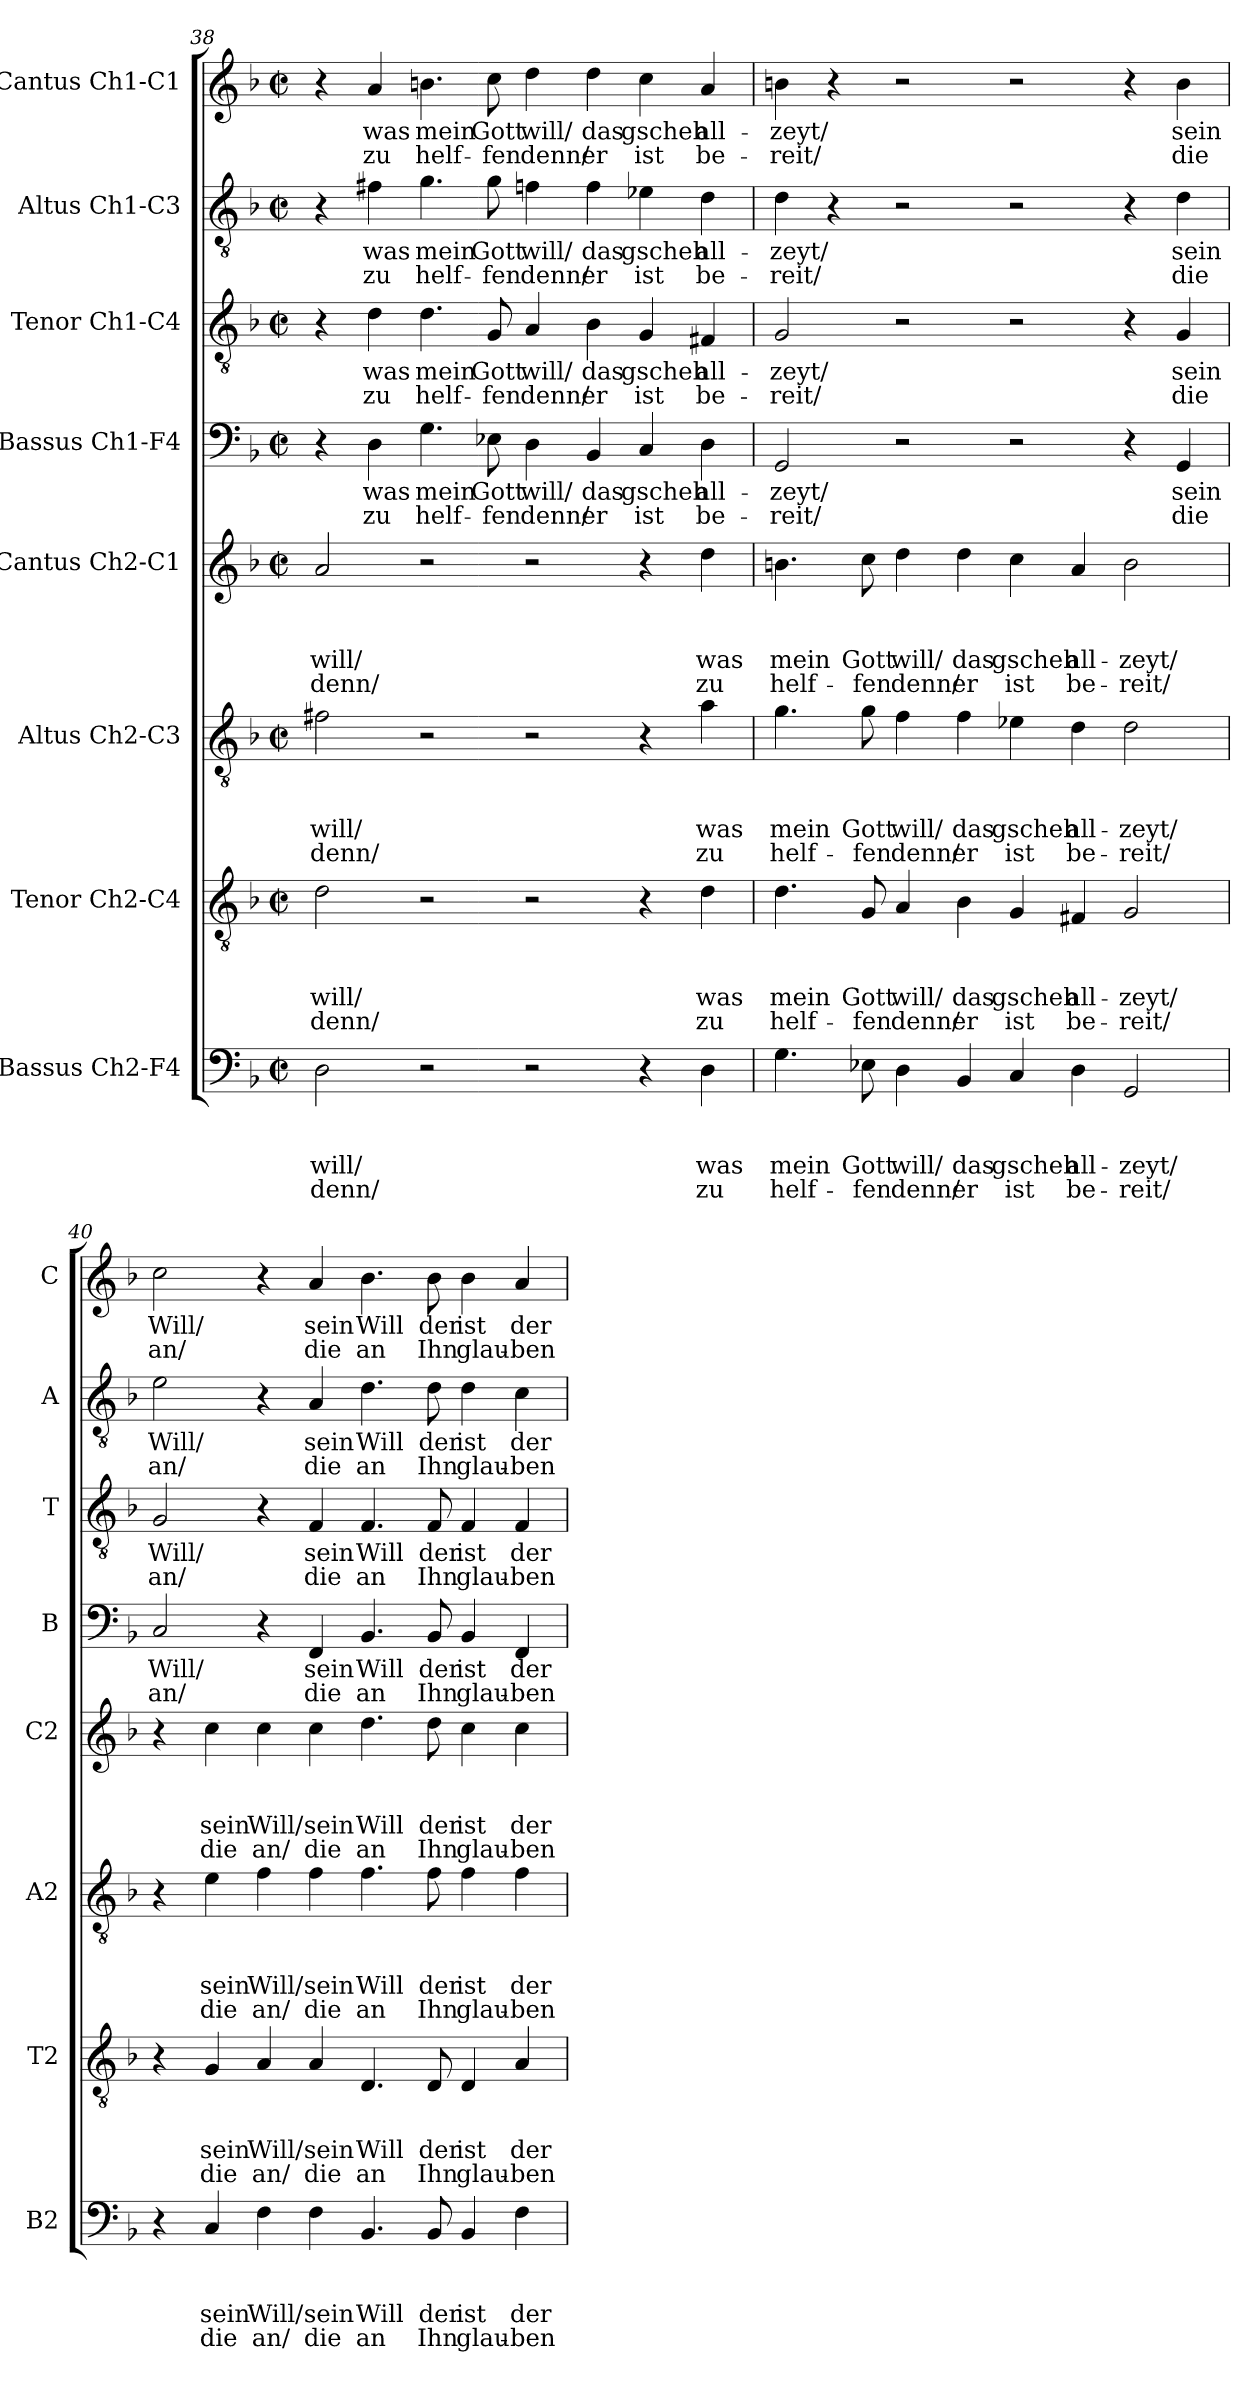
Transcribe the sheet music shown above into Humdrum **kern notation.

**kern	**text	**text	**text	**text	**kern	**text	**text	**text	**text	**kern	**text	**text	**text	**text	**kern	**text	**text	**text	**text	**kern	**text	**text	**kern	**text	**text	**kern	**text	**text	**kern	**text	**text
*part8	*part8	*part8	*part8	*part8	*part7	*part7	*part7	*part7	*part7	*part6	*part6	*part6	*part6	*part6	*part5	*part5	*part5	*part5	*part5	*part4	*part4	*part4	*part3	*part3	*part3	*part2	*part2	*part2	*part1	*part1	*part1
*staff8	*staff8	*staff8	*staff8	*staff8	*staff7	*staff7	*staff7	*staff7	*staff7	*staff6	*staff6	*staff6	*staff6	*staff6	*staff5	*staff5	*staff5	*staff5	*staff5	*staff4	*staff4	*staff4	*staff3	*staff3	*staff3	*staff2	*staff2	*staff2	*staff1	*staff1	*staff1
*I"Bassus Ch2-F4	*	*	*	*	*I"Tenor Ch2-C4	*	*	*	*	*I"Altus Ch2-C3	*	*	*	*	*I"Cantus Ch2-C1	*	*	*	*	*I"Bassus Ch1-F4	*	*	*I"Tenor Ch1-C4	*	*	*I"Altus Ch1-C3	*	*	*I"Cantus Ch1-C1	*	*
*I'B2	*	*	*	*	*I'T2	*	*	*	*	*I'A2	*	*	*	*	*I'C2	*	*	*	*	*I'B	*	*	*I'T	*	*	*I'A	*	*	*I'C	*	*
*clefF4	*	*	*	*	*clefGv2	*	*	*	*	*clefGv2	*	*	*	*	*clefG2	*	*	*	*	*clefF4	*	*	*clefGv2	*	*	*clefGv2	*	*	*clefG2	*	*
*k[b-]	*	*	*	*	*k[b-]	*	*	*	*	*k[b-]	*	*	*	*	*k[b-]	*	*	*	*	*k[b-]	*	*	*k[b-]	*	*	*k[b-]	*	*	*k[b-]	*	*
*F:	*	*	*	*	*F:	*	*	*	*	*F:	*	*	*	*	*F:	*	*	*	*	*F:	*	*	*F:	*	*	*F:	*	*	*F:	*	*
*M2/2	*	*	*	*	*M2/2	*	*	*	*	*M2/2	*	*	*	*	*M2/2	*	*	*	*	*M2/2	*	*	*M2/2	*	*	*M2/2	*	*	*M2/2	*	*
*met(c|)	*	*	*	*	*met(c|)	*	*	*	*	*met(c|)	*	*	*	*	*met(c|)	*	*	*	*	*met(c|)	*	*	*met(c|)	*	*	*met(c|)	*	*	*met(c|)	*	*
=38	=38	=38	=38	=38	=38	=38	=38	=38	=38	=38	=38	=38	=38	=38	=38	=38	=38	=38	=38	=38	=38	=38	=38	=38	=38	=38	=38	=38	=38	=38	=38
!	!	!	!LO:LY:b	!LO:LY:b	!	!	!	!LO:LY:b	!LO:LY:b	!	!	!	!LO:LY:b	!LO:LY:b	!	!	!	!LO:LY:b	!LO:LY:b	!	!	!	!	!	!	!	!	!	!	!	!
2D\	.	.	will/	denn/	2d\	.	.	will/	denn/	2f#X\	.	.	will/	denn/	2a/	.	.	will/	denn/	4r	.	.	4r	.	.	4r	.	.	4r	.	.
!	!	!	!	!	!	!	!	!	!	!	!	!	!	!	!	!	!	!	!	!	!LO:LY:b	!LO:LY:b	!	!LO:LY:b	!LO:LY:b	!	!LO:LY:b	!LO:LY:b	!	!LO:LY:b	!LO:LY:b
.	.	.	.	.	.	.	.	.	.	.	.	.	.	.	.	.	.	.	.	4D\	was	zu	4d\	was	zu	4f#X\	was	zu	4a/	was	zu
!	!	!	!	!	!	!	!	!	!	!	!	!	!	!	!	!	!	!	!	!	!LO:LY:b	!LO:LY:b	!	!LO:LY:b	!LO:LY:b	!	!LO:LY:b	!LO:LY:b	!	!LO:LY:b	!LO:LY:b
2r	.	.	.	.	2r	.	.	.	.	2r	.	.	.	.	2r	.	.	.	.	4.G\	mein	helf-	4.d\	mein	helf-	4.g\	mein	helf-	4.bn\	mein	helf-
!	!	!	!	!	!	!	!	!	!	!	!	!	!	!	!	!	!	!	!	!	!LO:LY:b	!LO:LY:b	!	!LO:LY:b	!LO:LY:b	!	!LO:LY:b	!LO:LY:b	!	!LO:LY:b	!LO:LY:b
.	.	.	.	.	.	.	.	.	.	.	.	.	.	.	.	.	.	.	.	8E-X\	Gott	-fen	8G/	Gott	-fen	8g\	Gott	-fen	8cc\	Gott	-fen
!	!	!	!	!	!	!	!	!	!	!	!	!	!	!	!	!	!	!	!	!	!LO:LY:b	!LO:LY:b	!	!LO:LY:b	!LO:LY:b	!	!LO:LY:b	!LO:LY:b	!	!LO:LY:b	!LO:LY:b
2r	.	.	.	.	2r	.	.	.	.	2r	.	.	.	.	2r	.	.	.	.	4D\	will/	denn/	4A/	will/	denn/	4fn\	will/	denn/	4dd\	will/	denn/
!	!	!	!	!	!	!	!	!	!	!	!	!	!	!	!	!	!	!	!	!	!LO:LY:b	!LO:LY:b	!	!LO:LY:b	!LO:LY:b	!	!LO:LY:b	!LO:LY:b	!	!LO:LY:b	!LO:LY:b
.	.	.	.	.	.	.	.	.	.	.	.	.	.	.	.	.	.	.	.	4BB-/	das	er	4B-\	das	er	4f\	das	er	4dd\	das	er
!	!	!	!	!	!	!	!	!	!	!	!	!	!	!	!	!	!	!	!	!	!LO:LY:b	!LO:LY:b	!	!LO:LY:b	!LO:LY:b	!	!LO:LY:b	!LO:LY:b	!	!LO:LY:b	!LO:LY:b
4r	.	.	.	.	4r	.	.	.	.	4r	.	.	.	.	4r	.	.	.	.	4C/	gscheh	ist	4G/	gscheh	ist	4e-X\	gscheh	ist	4cc\	gscheh	ist
!	!	!	!LO:LY:b	!LO:LY:b	!	!	!	!LO:LY:b	!LO:LY:b	!	!	!	!LO:LY:b	!LO:LY:b	!	!	!	!LO:LY:b	!LO:LY:b	!	!LO:LY:b	!LO:LY:b	!	!LO:LY:b	!LO:LY:b	!	!LO:LY:b	!LO:LY:b	!	!LO:LY:b	!LO:LY:b
4D\	.	.	was	zu	4d\	.	.	was	zu	4a\	.	.	was	zu	4dd\	.	.	was	zu	4D\	all-	be-	4F#X/	all-	be-	4d\	all-	be-	4a/	all-	be-
=39	=39	=39	=39	=39	=39	=39	=39	=39	=39	=39	=39	=39	=39	=39	=39	=39	=39	=39	=39	=39	=39	=39	=39	=39	=39	=39	=39	=39	=39	=39	=39
!	!	!	!LO:LY:b	!LO:LY:b	!	!	!	!LO:LY:b	!LO:LY:b	!	!	!	!LO:LY:b	!LO:LY:b	!	!	!	!LO:LY:b	!LO:LY:b	!	!LO:LY:b	!LO:LY:b	!	!LO:LY:b	!LO:LY:b	!	!LO:LY:b	!LO:LY:b	!	!LO:LY:b	!LO:LY:b
4.G\	.	.	mein	helf-	4.d\	.	.	mein	helf-	4.g\	.	.	mein	helf-	4.bn\	.	.	mein	helf-	2GG/	-zeyt/	-reit/	2G/	-zeyt/	-reit/	4d\	-zeyt/	-reit/	4bn\	-zeyt/	-reit/
.	.	.	.	.	.	.	.	.	.	.	.	.	.	.	.	.	.	.	.	.	.	.	.	.	.	4r	.	.	4r	.	.
!	!	!	!LO:LY:b	!LO:LY:b	!	!	!	!LO:LY:b	!LO:LY:b	!	!	!	!LO:LY:b	!LO:LY:b	!	!	!	!LO:LY:b	!LO:LY:b	!	!	!	!	!	!	!	!	!	!	!	!
8E-X\	.	.	Gott	-fen	8G/	.	.	Gott	-fen	8g\	.	.	Gott	-fen	8cc\	.	.	Gott	-fen	.	.	.	.	.	.	.	.	.	.	.	.
!	!	!	!LO:LY:b	!LO:LY:b	!	!	!	!LO:LY:b	!LO:LY:b	!	!	!	!LO:LY:b	!LO:LY:b	!	!	!	!LO:LY:b	!LO:LY:b	!	!	!	!	!	!	!	!	!	!	!	!
4D\	.	.	will/	denn/	4A/	.	.	will/	denn/	4f\	.	.	will/	denn/	4dd\	.	.	will/	denn/	2r	.	.	2r	.	.	2r	.	.	2r	.	.
!	!	!	!LO:LY:b	!LO:LY:b	!	!	!	!LO:LY:b	!LO:LY:b	!	!	!	!LO:LY:b	!LO:LY:b	!	!	!	!LO:LY:b	!LO:LY:b	!	!	!	!	!	!	!	!	!	!	!	!
4BB-/	.	.	das	er	4B-\	.	.	das	er	4f\	.	.	das	er	4dd\	.	.	das	er	.	.	.	.	.	.	.	.	.	.	.	.
!	!	!	!LO:LY:b	!LO:LY:b	!	!	!	!LO:LY:b	!LO:LY:b	!	!	!	!LO:LY:b	!LO:LY:b	!	!	!	!LO:LY:b	!LO:LY:b	!	!	!	!	!	!	!	!	!	!	!	!
4C/	.	.	gscheh	ist	4G/	.	.	gscheh	ist	4e-X\	.	.	gscheh	ist	4cc\	.	.	gscheh	ist	2r	.	.	2r	.	.	2r	.	.	2r	.	.
!	!	!	!LO:LY:b	!LO:LY:b	!	!	!	!LO:LY:b	!LO:LY:b	!	!	!	!LO:LY:b	!LO:LY:b	!	!	!	!LO:LY:b	!LO:LY:b	!	!	!	!	!	!	!	!	!	!	!	!
4D\	.	.	all-	be-	4F#X/	.	.	all-	be-	4d\	.	.	all-	be-	4a/	.	.	all-	be-	.	.	.	.	.	.	.	.	.	.	.	.
!	!	!	!LO:LY:b	!LO:LY:b	!	!	!	!LO:LY:b	!LO:LY:b	!	!	!	!LO:LY:b	!LO:LY:b	!	!	!	!LO:LY:b	!LO:LY:b	!	!	!	!	!	!	!	!	!	!	!	!
2GG/	.	.	-zeyt/	-reit/	2G/	.	.	-zeyt/	-reit/	2d\	.	.	-zeyt/	-reit/	2b\	.	.	-zeyt/	-reit/	4r	.	.	4r	.	.	4r	.	.	4r	.	.
!	!	!	!	!	!	!	!	!	!	!	!	!	!	!	!	!	!	!	!	!	!LO:LY:b	!LO:LY:b	!	!LO:LY:b	!LO:LY:b	!	!LO:LY:b	!LO:LY:b	!	!LO:LY:b	!LO:LY:b
.	.	.	.	.	.	.	.	.	.	.	.	.	.	.	.	.	.	.	.	4GG/	sein	die	4G/	sein	die	4d\	sein	die	4b\	sein	die
!!LO:LB:g=z
=40	=40	=40	=40	=40	=40	=40	=40	=40	=40	=40	=40	=40	=40	=40	=40	=40	=40	=40	=40	=40	=40	=40	=40	=40	=40	=40	=40	=40	=40	=40	=40
!	!	!	!	!	!	!	!	!	!	!	!	!	!	!	!	!	!	!	!	!	!LO:LY:b	!LO:LY:b	!	!LO:LY:b	!LO:LY:b	!	!LO:LY:b	!LO:LY:b	!	!LO:LY:b	!LO:LY:b
4r	.	.	.	.	4r	.	.	.	.	4r	.	.	.	.	4r	.	.	.	.	2C/	Will/	an/	2G/	Will/	an/	2e\	Will/	an/	2cc\	Will/	an/
!	!	!	!LO:LY:b	!LO:LY:b	!	!	!	!LO:LY:b	!LO:LY:b	!	!	!	!LO:LY:b	!LO:LY:b	!	!	!	!LO:LY:b	!LO:LY:b	!	!	!	!	!	!	!	!	!	!	!	!
4C/	.	.	sein	die	4G/	.	.	sein	die	4e\	.	.	sein	die	4cc\	.	.	sein	die	.	.	.	.	.	.	.	.	.	.	.	.
!	!	!	!LO:LY:b	!LO:LY:b	!	!	!	!LO:LY:b	!LO:LY:b	!	!	!	!LO:LY:b	!LO:LY:b	!	!	!	!LO:LY:b	!LO:LY:b	!	!	!	!	!	!	!	!	!	!	!	!
4F\	.	.	Will/	an/	4A/	.	.	Will/	an/	4f\	.	.	Will/	an/	4cc\	.	.	Will/	an/	4r	.	.	4r	.	.	4r	.	.	4r	.	.
!	!	!	!LO:LY:b	!LO:LY:b	!	!	!	!LO:LY:b	!LO:LY:b	!	!	!	!LO:LY:b	!LO:LY:b	!	!	!	!LO:LY:b	!LO:LY:b	!	!LO:LY:b	!LO:LY:b	!	!LO:LY:b	!LO:LY:b	!	!LO:LY:b	!LO:LY:b	!	!LO:LY:b	!LO:LY:b
4F\	.	.	sein	die	4A/	.	.	sein	die	4f\	.	.	sein	die	4cc\	.	.	sein	die	4FF/	sein	die	4F/	sein	die	4A/	sein	die	4a/	sein	die
!	!	!	!LO:LY:b	!LO:LY:b	!	!	!	!LO:LY:b	!LO:LY:b	!	!	!	!LO:LY:b	!LO:LY:b	!	!	!	!LO:LY:b	!LO:LY:b	!	!LO:LY:b	!LO:LY:b	!	!LO:LY:b	!LO:LY:b	!	!LO:LY:b	!LO:LY:b	!	!LO:LY:b	!LO:LY:b
4.BB-/	.	.	Will	an	4.D/	.	.	Will	an	4.f\	.	.	Will	an	4.dd\	.	.	Will	an	4.BB-/	Will	an	4.F/	Will	an	4.d\	Will	an	4.b-\	Will	an
!	!	!	!LO:LY:b	!LO:LY:b	!	!	!	!LO:LY:b	!LO:LY:b	!	!	!	!LO:LY:b	!LO:LY:b	!	!	!	!LO:LY:b	!LO:LY:b	!	!LO:LY:b	!LO:LY:b	!	!LO:LY:b	!LO:LY:b	!	!LO:LY:b	!LO:LY:b	!	!LO:LY:b	!LO:LY:b
8BB-/	.	.	der	Ihn	8D/	.	.	der	Ihn	8f\	.	.	der	Ihn	8dd\	.	.	der	Ihn	8BB-/	der	Ihn	8F/	der	Ihn	8d\	der	Ihn	8b-\	der	Ihn
!	!	!	!LO:LY:b	!LO:LY:b	!	!	!	!LO:LY:b	!LO:LY:b	!	!	!	!LO:LY:b	!LO:LY:b	!	!	!	!LO:LY:b	!LO:LY:b	!	!LO:LY:b	!LO:LY:b	!	!LO:LY:b	!LO:LY:b	!	!LO:LY:b	!LO:LY:b	!	!LO:LY:b	!LO:LY:b
4BB-/	.	.	ist	glau-	4D/	.	.	ist	glau-	4f\	.	.	ist	glau-	4cc\	.	.	ist	glau-	4BB-/	ist	glau-	4F/	ist	glau-	4d\	ist	glau-	4b-\	ist	glau-
!	!	!	!LO:LY:b	!LO:LY:b	!	!	!	!LO:LY:b	!LO:LY:b	!	!	!	!LO:LY:b	!LO:LY:b	!	!	!	!LO:LY:b	!LO:LY:b	!	!LO:LY:b	!LO:LY:b	!	!LO:LY:b	!LO:LY:b	!	!LO:LY:b	!LO:LY:b	!	!LO:LY:b	!LO:LY:b
4F\	.	.	der	-ben	4A/	.	.	der	-ben	4f\	.	.	der	-ben	4cc\	.	.	der	-ben	4FF/	der	-ben	4F/	der	-ben	4c\	der	-ben	4a/	der	-ben
=	=	=	=	=	=	=	=	=	=	=	=	=	=	=	=	=	=	=	=	=	=	=	=	=	=	=	=	=	=	=	=
*-	*-	*-	*-	*-	*-	*-	*-	*-	*-	*-	*-	*-	*-	*-	*-	*-	*-	*-	*-	*-	*-	*-	*-	*-	*-	*-	*-	*-	*-	*-	*-
